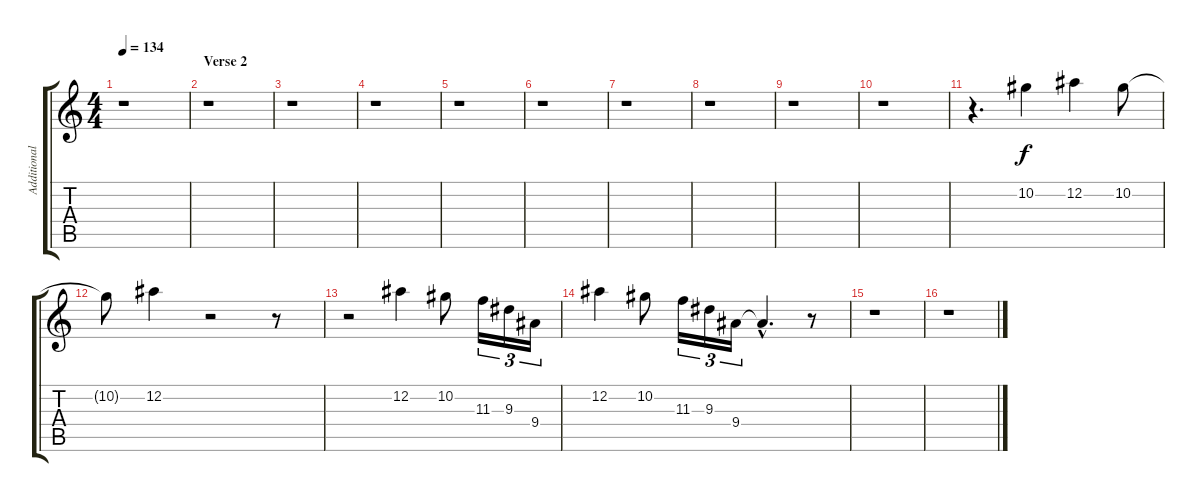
\track ("Additional" "Additional") {instrument distortionguitar}
\staff {score tabs}
\tuning (Eb4 Bb3 Gb3 Db3 Ab2 Eb2) {hide}
\ts (4 4)
\tempo 134
\clef g2
\ks c
r.1{dy f} |
\section ("" "Verse 2")
r.1 |
r.1 |
r.1 |
r.1 |
r.1 |
r.1 |
r.1 |
r.1 |
r.1 |
r.4{d} 10.2.4{volume 10 instrument viola} 12.2.4 10.2.8{volume 7} |
10.2{t}.8 12.2.4 r.2 r.8 |
r.2 12.2.4{volume 10 instrument viola} 10.2.8 11.3.16{tu (3 2)} 9.3.16{tu (3 2)} 9.4.16{tu (3 2)} |
12.2.4{volume 7 instrument viola} 10.2.8 11.3.16{tu (3 2)} 9.3.16{tu (3 2)} 9.4.16{tu (3 2)} 9.4{hac t}.4{d} r.8 |
r.1 |
r.1
